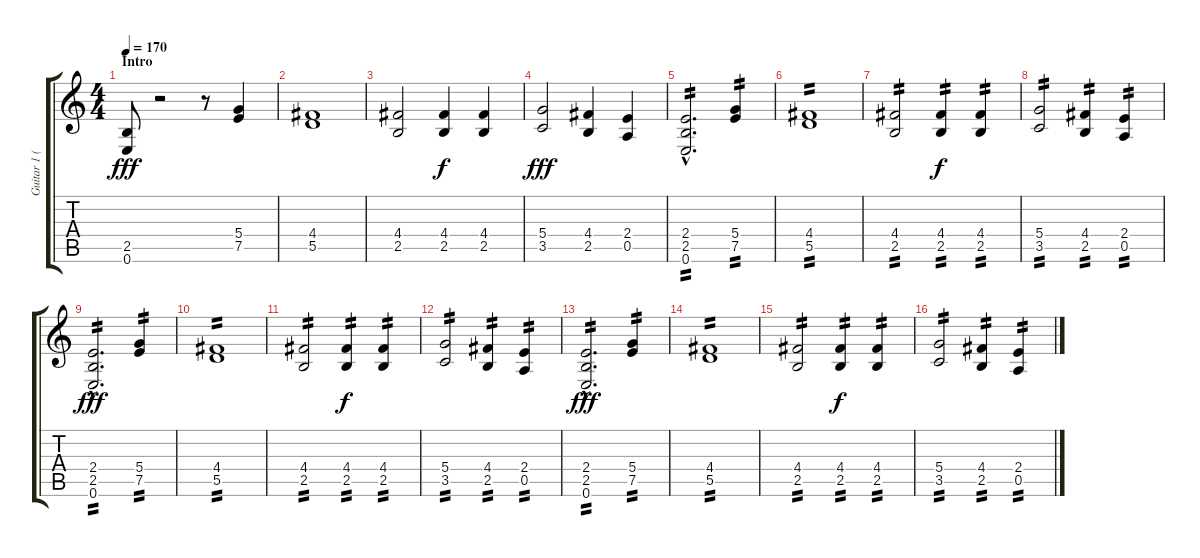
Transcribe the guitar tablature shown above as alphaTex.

\track ("Guitar 1 (Grusom) " "Guitar 1 (") {instrument distortionguitar}
\staff {score tabs}
\tuning (E4 B3 G3 D3 A2 E2) {hide}
\ts (4 4)
\section ("" "Intro")
\tempo 170
\clef g2
\ks c
(2.5 0.6).8{dy fff instrument distortionguitar} r.2 r.8 (5.4 7.5).4 |
(4.4 5.5).1 |
(4.4 2.5).2 (4.4 2.5).4{dy f} (4.4 2.5).4 |
(5.4 3.5).2{dy fff} (4.4 2.5).4 (2.4 0.5).4 |
(2.4{hac} 2.5{hac} 0.6{hac}).2{d tp 2} (5.4 7.5).4{tp 2} |
(4.4 5.5).1{tp 2} |
(4.4 2.5).2{tp 2} (4.4 2.5).4{tp 2 dy f} (4.4 2.5).4{tp 2} |
(5.4 3.5).2{tp 2} (4.4 2.5).4{tp 2} (2.4 0.5).4{tp 2} |
(2.4{hac} 2.5{hac} 0.6{hac}).2{d tp 2 dy fff} (5.4 7.5).4{tp 2} |
(4.4 5.5).1{tp 2} |
(4.4 2.5).2{tp 2} (4.4 2.5).4{tp 2 dy f} (4.4 2.5).4{tp 2} |
(5.4 3.5).2{tp 2} (4.4 2.5).4{tp 2} (2.4 0.5).4{tp 2} |
(2.4{hac} 2.5{hac} 0.6{hac}).2{d tp 2 dy fff} (5.4 7.5).4{tp 2} |
(4.4 5.5).1{tp 2} |
(4.4 2.5).2{tp 2} (4.4 2.5).4{tp 2 dy f} (4.4 2.5).4{tp 2} |
(5.4 3.5).2{tp 2} (4.4 2.5).4{tp 2} (2.4 0.5).4{tp 2}
